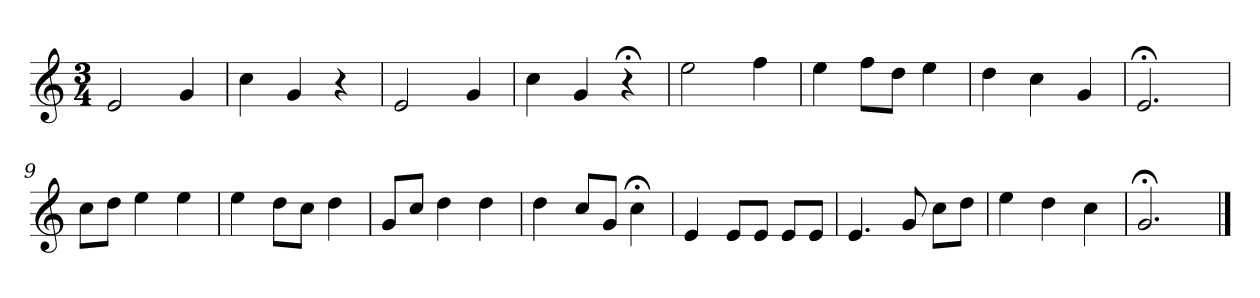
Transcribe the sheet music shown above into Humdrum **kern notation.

**kern
*part1
*staff1
*k[]
*C:
*M3/4
*MM120
=1
2e
4g
=2
4cc
4g
4r
=3
2e
4g
=4
4cc
4g
4r;<
=5
2ee
4ff
=6
4ee
8ffL
8ddJ
4ee
=7
4dd
4cc
4g
=8
2.e;<
=9
8ccL
8ddJ
4ee
4ee
=10
4ee
8ddL
8ccJ
4dd
=11
8gL
8ccJ
4dd
4dd
=12
4dd
8ccL
8gJ
4cc;<
=13
4e
8eL
8eJ
8eL
8eJ
=14
4.e
8g
8ccL
8ddJ
=15
4ee
4dd
4cc
=16
2.g;<
==
*-
